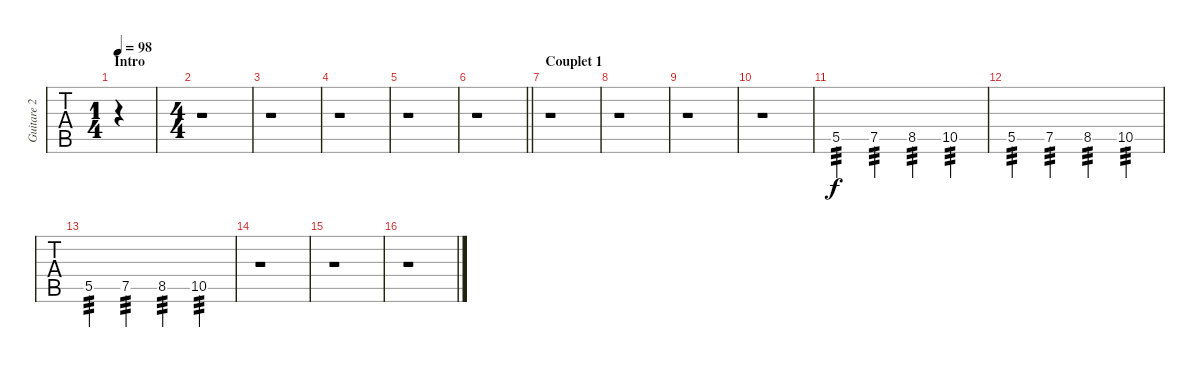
\track ("Guitare 2" "Guitare 2") {instrument electricguitarjazz}
\staff {tabs}
\tuning (E4 B3 G3 D3 A2 E2) {hide}
\ts (1 4)
\section ("" "Intro")
\tempo 98
\clef g2
\ks c
r.4{dy f instrument electricguitarjazz} |
\ts (4 4)
r.1 |
r.1 |
r.1 |
r.1 |
\barLineRight lightlight
r.1 |
\section ("" "Couplet 1")
r.1 |
r.1 |
r.1 |
r.1 |
5.5.4{tp 3} 7.5.4{tp 3} 8.5.4{tp 3} 10.5.4{tp 3} |
5.5.4{tp 3} 7.5.4{tp 3} 8.5.4{tp 3} 10.5.4{tp 3} |
5.5.4{tp 3} 7.5.4{tp 3} 8.5.4{tp 3} 10.5.4{tp 3} |
r.1 |
r.1 |
r.1
